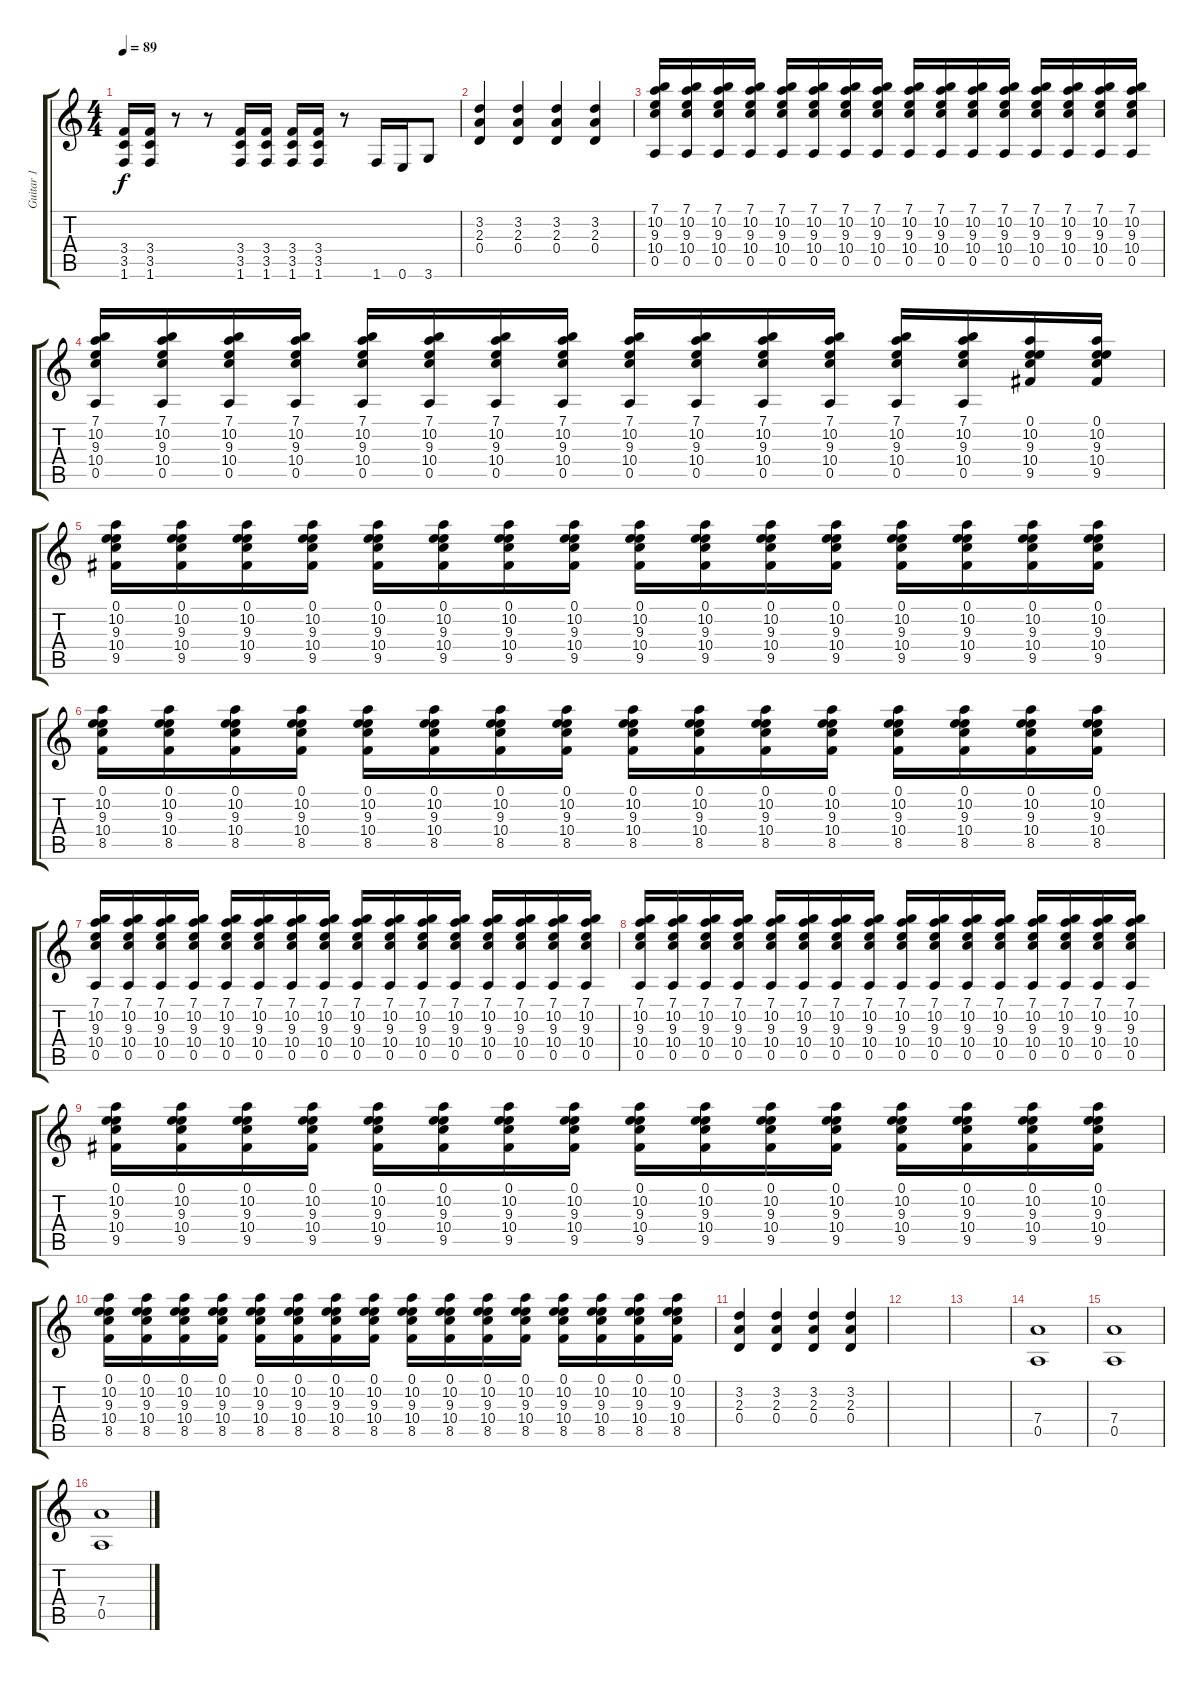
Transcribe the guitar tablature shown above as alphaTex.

\track ("Guitar 1" "Guitar 1") {instrument distortionguitar}
\staff {score tabs}
\tuning (E4 B3 G3 D3 A2 E2) {hide}
\ts (4 4)
\tempo 89
\clef g2
\ks c
(3.4 3.5 1.6).16{dy f} (3.4 3.5 1.6).16 r.8 r.8 (3.4 3.5 1.6).16 (3.4 3.5 1.6).16 (3.4 3.5 1.6).16 (3.4 3.5 1.6).16 r.8 1.6.16 0.6.16 3.6.8 |
(3.2 2.3 0.4).4 (3.2 2.3 0.4).4 (3.2 2.3 0.4).4 (3.2 2.3 0.4).4 |
(7.1 10.2 9.3 10.4 0.5).16{volume 10} (7.1 10.2 9.3 10.4 0.5).16 (7.1 10.2 9.3 10.4 0.5).16 (7.1 10.2 9.3 10.4 0.5).16 (7.1 10.2 9.3 10.4 0.5).16 (7.1 10.2 9.3 10.4 0.5).16 (7.1 10.2 9.3 10.4 0.5).16 (7.1 10.2 9.3 10.4 0.5).16 (7.1 10.2 9.3 10.4 0.5).16 (7.1 10.2 9.3 10.4 0.5).16 (7.1 10.2 9.3 10.4 0.5).16 (7.1 10.2 9.3 10.4 0.5).16 (7.1 10.2 9.3 10.4 0.5).16 (7.1 10.2 9.3 10.4 0.5).16 (7.1 10.2 9.3 10.4 0.5).16 (7.1 10.2 9.3 10.4 0.5).16 |
(7.1 10.2 9.3 10.4 0.5).16 (7.1 10.2 9.3 10.4 0.5).16 (7.1 10.2 9.3 10.4 0.5).16 (7.1 10.2 9.3 10.4 0.5).16 (7.1 10.2 9.3 10.4 0.5).16 (7.1 10.2 9.3 10.4 0.5).16 (7.1 10.2 9.3 10.4 0.5).16 (7.1 10.2 9.3 10.4 0.5).16 (7.1 10.2 9.3 10.4 0.5).16 (7.1 10.2 9.3 10.4 0.5).16 (7.1 10.2 9.3 10.4 0.5).16 (7.1 10.2 9.3 10.4 0.5).16 (7.1 10.2 9.3 10.4 0.5).16 (7.1 10.2 9.3 10.4 0.5).16 (0.1 10.2 9.3 10.4 9.5).16 (0.1 10.2 9.3 10.4 9.5).16 |
(0.1 10.2 9.3 10.4 9.5).16 (0.1 10.2 9.3 10.4 9.5).16 (0.1 10.2 9.3 10.4 9.5).16 (0.1 10.2 9.3 10.4 9.5).16 (0.1 10.2 9.3 10.4 9.5).16 (0.1 10.2 9.3 10.4 9.5).16 (0.1 10.2 9.3 10.4 9.5).16 (0.1 10.2 9.3 10.4 9.5).16 (0.1 10.2 9.3 10.4 9.5).16 (0.1 10.2 9.3 10.4 9.5).16 (0.1 10.2 9.3 10.4 9.5).16 (0.1 10.2 9.3 10.4 9.5).16 (0.1 10.2 9.3 10.4 9.5).16 (0.1 10.2 9.3 10.4 9.5).16 (0.1 10.2 9.3 10.4 9.5).16 (0.1 10.2 9.3 10.4 9.5).16 |
(0.1 10.2 9.3 10.4 8.5).16 (0.1 10.2 9.3 10.4 8.5).16 (0.1 10.2 9.3 10.4 8.5).16 (0.1 10.2 9.3 10.4 8.5).16 (0.1 10.2 9.3 10.4 8.5).16 (0.1 10.2 9.3 10.4 8.5).16 (0.1 10.2 9.3 10.4 8.5).16 (0.1 10.2 9.3 10.4 8.5).16 (0.1 10.2 9.3 10.4 8.5).16 (0.1 10.2 9.3 10.4 8.5).16 (0.1 10.2 9.3 10.4 8.5).16 (0.1 10.2 9.3 10.4 8.5).16 (0.1 10.2 9.3 10.4 8.5).16 (0.1 10.2 9.3 10.4 8.5).16 (0.1 10.2 9.3 10.4 8.5).16 (0.1 10.2 9.3 10.4 8.5).16 |
(7.1 10.2 9.3 10.4 0.5).16 (7.1 10.2 9.3 10.4 0.5).16 (7.1 10.2 9.3 10.4 0.5).16 (7.1 10.2 9.3 10.4 0.5).16 (7.1 10.2 9.3 10.4 0.5).16 (7.1 10.2 9.3 10.4 0.5).16 (7.1 10.2 9.3 10.4 0.5).16 (7.1 10.2 9.3 10.4 0.5).16 (7.1 10.2 9.3 10.4 0.5).16 (7.1 10.2 9.3 10.4 0.5).16 (7.1 10.2 9.3 10.4 0.5).16 (7.1 10.2 9.3 10.4 0.5).16 (7.1 10.2 9.3 10.4 0.5).16 (7.1 10.2 9.3 10.4 0.5).16 (7.1 10.2 9.3 10.4 0.5).16 (7.1 10.2 9.3 10.4 0.5).16 |
(7.1 10.2 9.3 10.4 0.5).16 (7.1 10.2 9.3 10.4 0.5).16 (7.1 10.2 9.3 10.4 0.5).16 (7.1 10.2 9.3 10.4 0.5).16 (7.1 10.2 9.3 10.4 0.5).16 (7.1 10.2 9.3 10.4 0.5).16 (7.1 10.2 9.3 10.4 0.5).16 (7.1 10.2 9.3 10.4 0.5).16 (7.1 10.2 9.3 10.4 0.5).16 (7.1 10.2 9.3 10.4 0.5).16 (7.1 10.2 9.3 10.4 0.5).16 (7.1 10.2 9.3 10.4 0.5).16 (7.1 10.2 9.3 10.4 0.5).16 (7.1 10.2 9.3 10.4 0.5).16 (7.1 10.2 9.3 10.4 0.5).16 (7.1 10.2 9.3 10.4 0.5).16 |
(0.1 10.2 9.3 10.4 9.5).16 (0.1 10.2 9.3 10.4 9.5).16 (0.1 10.2 9.3 10.4 9.5).16 (0.1 10.2 9.3 10.4 9.5).16 (0.1 10.2 9.3 10.4 9.5).16 (0.1 10.2 9.3 10.4 9.5).16 (0.1 10.2 9.3 10.4 9.5).16 (0.1 10.2 9.3 10.4 9.5).16 (0.1 10.2 9.3 10.4 9.5).16 (0.1 10.2 9.3 10.4 9.5).16 (0.1 10.2 9.3 10.4 9.5).16 (0.1 10.2 9.3 10.4 9.5).16 (0.1 10.2 9.3 10.4 9.5).16 (0.1 10.2 9.3 10.4 9.5).16 (0.1 10.2 9.3 10.4 9.5).16 (0.1 10.2 9.3 10.4 9.5).16 |
(0.1 10.2 9.3 10.4 8.5).16 (0.1 10.2 9.3 10.4 8.5).16 (0.1 10.2 9.3 10.4 8.5).16 (0.1 10.2 9.3 10.4 8.5).16 (0.1 10.2 9.3 10.4 8.5).16 (0.1 10.2 9.3 10.4 8.5).16 (0.1 10.2 9.3 10.4 8.5).16 (0.1 10.2 9.3 10.4 8.5).16 (0.1 10.2 9.3 10.4 8.5).16 (0.1 10.2 9.3 10.4 8.5).16 (0.1 10.2 9.3 10.4 8.5).16 (0.1 10.2 9.3 10.4 8.5).16 (0.1 10.2 9.3 10.4 8.5).16 (0.1 10.2 9.3 10.4 8.5).16 (0.1 10.2 9.3 10.4 8.5).16 (0.1 10.2 9.3 10.4 8.5).16 |
(3.2 2.3 0.4).4{volume 13} (3.2 2.3 0.4).4 (3.2 2.3 0.4).4 (3.2 2.3 0.4).4 |
|
|
(7.4 0.5).1 |
(7.4 0.5).1 |
(7.4 0.5).1
